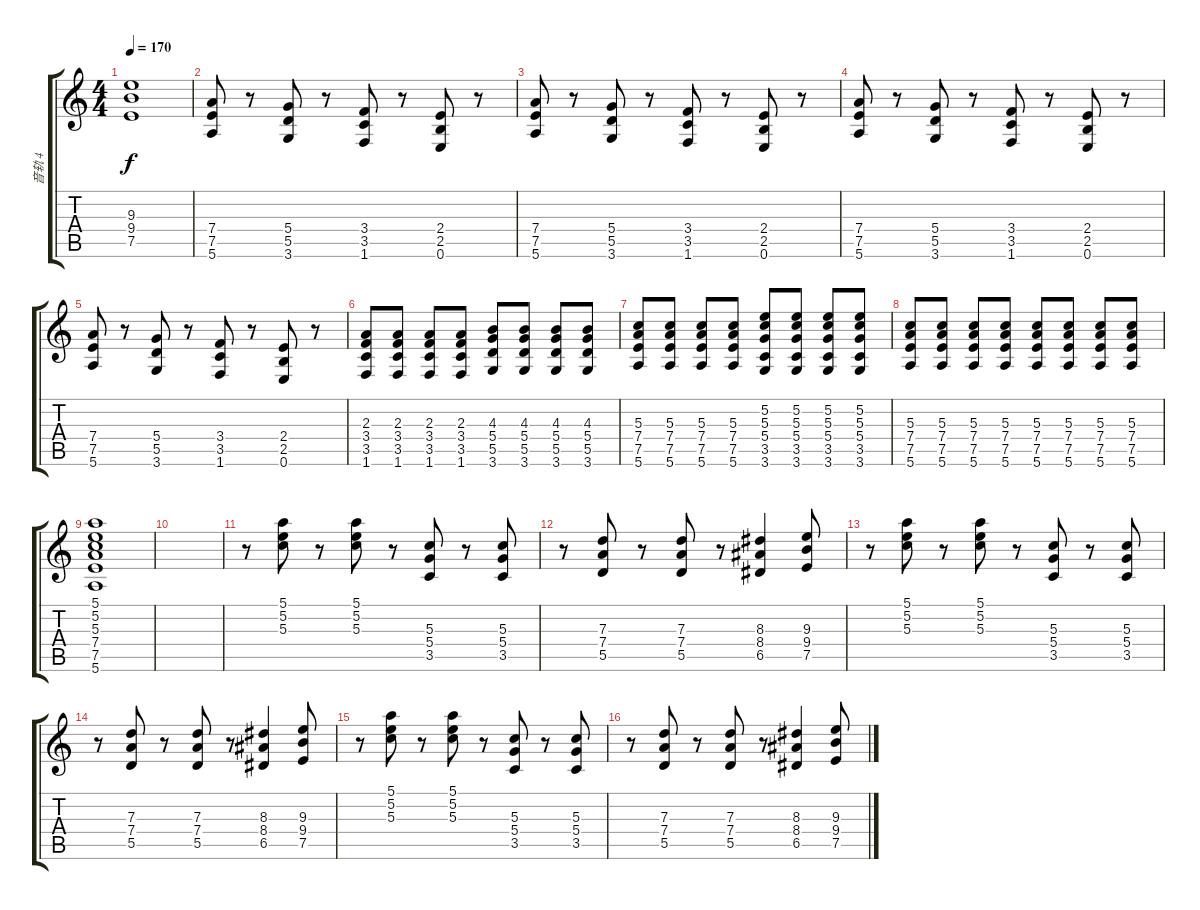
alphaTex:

\track ("音轨 4" "音轨 4") {instrument electricguitarclean}
\staff {score tabs}
\tuning (E4 B3 G3 D3 A2 E2) {hide}
\ts (4 4)
\tempo 170
\clef g2
\ks c
(9.3{t} 9.4{t} 7.5{t}).1{dy f} |
(7.4 7.5 5.6).8 r.8 (5.4 5.5 3.6).8 r.8 (3.4 3.5 1.6).8 r.8 (2.4 2.5 0.6).8 r.8 |
(7.4 7.5 5.6).8 r.8 (5.4 5.5 3.6).8 r.8 (3.4 3.5 1.6).8 r.8 (2.4 2.5 0.6).8 r.8 |
(7.4 7.5 5.6).8 r.8 (5.4 5.5 3.6).8 r.8 (3.4 3.5 1.6).8 r.8 (2.4 2.5 0.6).8 r.8 |
(7.4 7.5 5.6).8 r.8 (5.4 5.5 3.6).8 r.8 (3.4 3.5 1.6).8 r.8 (2.4 2.5 0.6).8 r.8 |
(2.3 3.4 3.5 1.6).8 (2.3 3.4 3.5 1.6).8 (2.3 3.4 3.5 1.6).8 (2.3 3.4 3.5 1.6).8 (4.3 5.4 5.5 3.6).8 (4.3 5.4 5.5 3.6).8 (4.3 5.4 5.5 3.6).8 (4.3 5.4 5.5 3.6).8 |
(5.3 7.4 7.5 5.6).8 (5.3 7.4 7.5 5.6).8 (5.3 7.4 7.5 5.6).8 (5.3 7.4 7.5 5.6).8 (5.2 5.3 5.4 3.5 3.6).8 (5.2 5.3 5.4 3.5 3.6).8 (5.2 5.3 5.4 3.5 3.6).8 (5.2 5.3 5.4 3.5 3.6).8 |
(5.3 7.4 7.5 5.6).8 (5.3 7.4 7.5 5.6).8 (5.3 7.4 7.5 5.6).8 (5.3 7.4 7.5 5.6).8 (5.3 7.4 7.5 5.6).8 (5.3 7.4 7.5 5.6).8 (5.3 7.4 7.5 5.6).8 (5.3 7.4 7.5 5.6).8 |
(5.1 5.2 5.3 7.4 7.5 5.6).1 |
|
r.8 (5.1 5.2 5.3).8 r.8 (5.1 5.2 5.3).8 r.8 (5.3 5.4 3.5).8 r.8 (5.3 5.4 3.5).8 |
r.8 (7.3 7.4 5.5).8 r.8 (7.3 7.4 5.5).8 r.8 (8.3 8.4 6.5).4 (9.3 9.4 7.5).8 |
r.8 (5.1 5.2 5.3).8 r.8 (5.1 5.2 5.3).8 r.8 (5.3 5.4 3.5).8 r.8 (5.3 5.4 3.5).8 |
r.8 (7.3 7.4 5.5).8 r.8 (7.3 7.4 5.5).8 r.8 (8.3 8.4 6.5).4 (9.3 9.4 7.5).8 |
r.8 (5.1 5.2 5.3).8 r.8 (5.1 5.2 5.3).8 r.8 (5.3 5.4 3.5).8 r.8 (5.3 5.4 3.5).8 |
r.8 (7.3 7.4 5.5).8 r.8 (7.3 7.4 5.5).8 r.8 (8.3 8.4 6.5).4 (9.3 9.4 7.5).8
